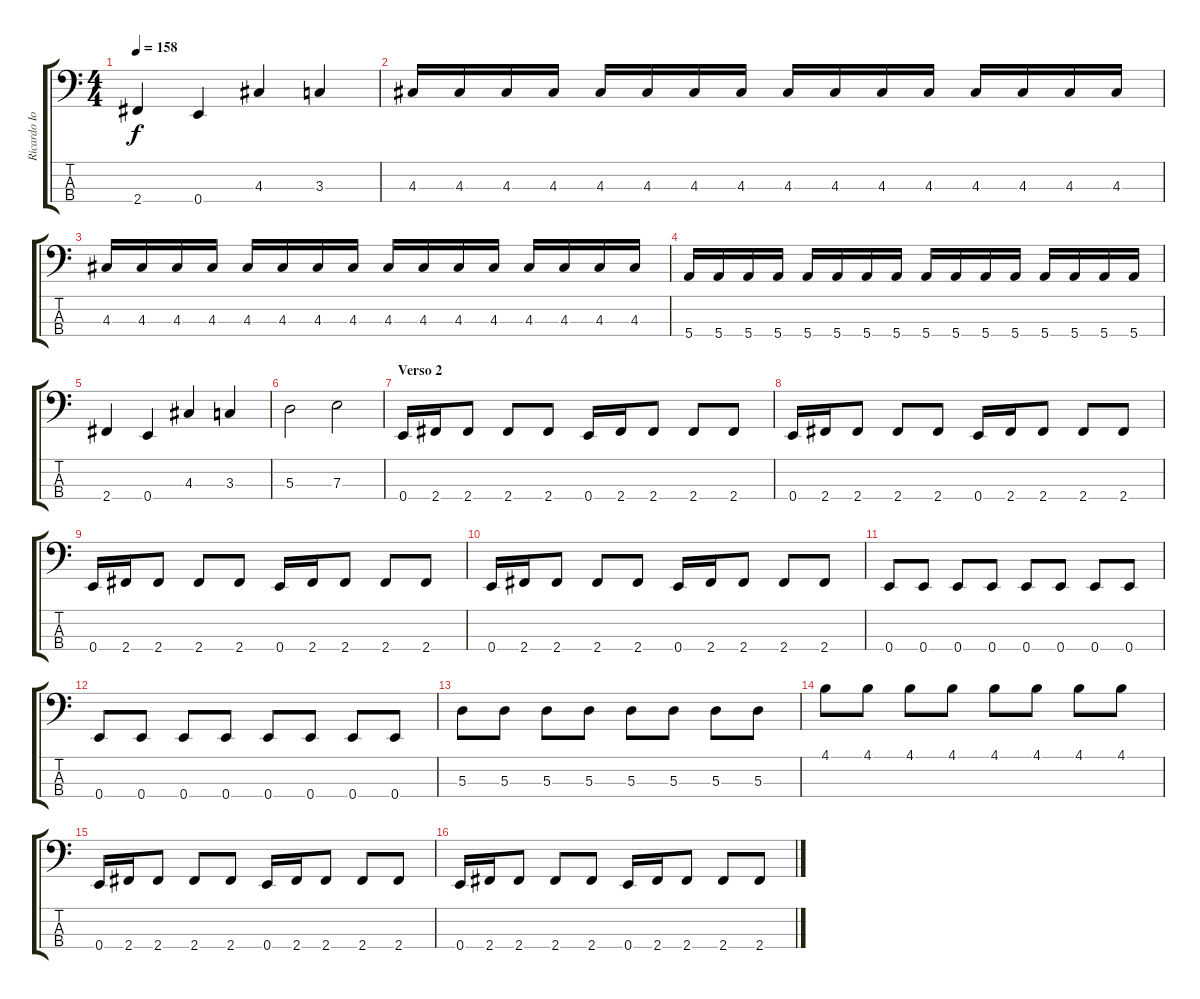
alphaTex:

\track ("Ricardo Iorio (bajo)" "Ricardo Io") {instrument electricbassfinger}
\staff {score tabs}
\tuning (G2 D2 A1 E1) {hide}
\ts (4 4)
\tempo 158
\clef f4
\ks c
2.4.4{dy f} 0.4.4 4.3.4 3.3.4 |
4.3.16 4.3.16 4.3.16 4.3.16 4.3.16 4.3.16 4.3.16 4.3.16 4.3.16 4.3.16 4.3.16 4.3.16 4.3.16 4.3.16 4.3.16 4.3.16 |
4.3.16 4.3.16 4.3.16 4.3.16 4.3.16 4.3.16 4.3.16 4.3.16 4.3.16 4.3.16 4.3.16 4.3.16 4.3.16 4.3.16 4.3.16 4.3.16 |
5.4.16 5.4.16 5.4.16 5.4.16 5.4.16 5.4.16 5.4.16 5.4.16 5.4.16 5.4.16 5.4.16 5.4.16 5.4.16 5.4.16 5.4.16 5.4.16 |
2.4.4 0.4.4 4.3.4 3.3.4 |
5.3.2 7.3.2 |
\section ("" "Verso 2")
0.4.16 2.4.16 2.4.8 2.4.8 2.4.8 0.4.16 2.4.16 2.4.8 2.4.8 2.4.8 |
0.4.16 2.4.16 2.4.8 2.4.8 2.4.8 0.4.16 2.4.16 2.4.8 2.4.8 2.4.8 |
0.4.16 2.4.16 2.4.8 2.4.8 2.4.8 0.4.16 2.4.16 2.4.8 2.4.8 2.4.8 |
0.4.16 2.4.16 2.4.8 2.4.8 2.4.8 0.4.16 2.4.16 2.4.8 2.4.8 2.4.8 |
0.4.8 0.4.8 0.4.8 0.4.8 0.4.8 0.4.8 0.4.8 0.4.8 |
0.4.8 0.4.8 0.4.8 0.4.8 0.4.8 0.4.8 0.4.8 0.4.8 |
5.3.8 5.3.8 5.3.8 5.3.8 5.3.8 5.3.8 5.3.8 5.3.8 |
4.1.8 4.1.8 4.1.8 4.1.8 4.1.8 4.1.8 4.1.8 4.1.8 |
0.4.16 2.4.16 2.4.8 2.4.8 2.4.8 0.4.16 2.4.16 2.4.8 2.4.8 2.4.8 |
0.4.16 2.4.16 2.4.8 2.4.8 2.4.8 0.4.16 2.4.16 2.4.8 2.4.8 2.4.8
